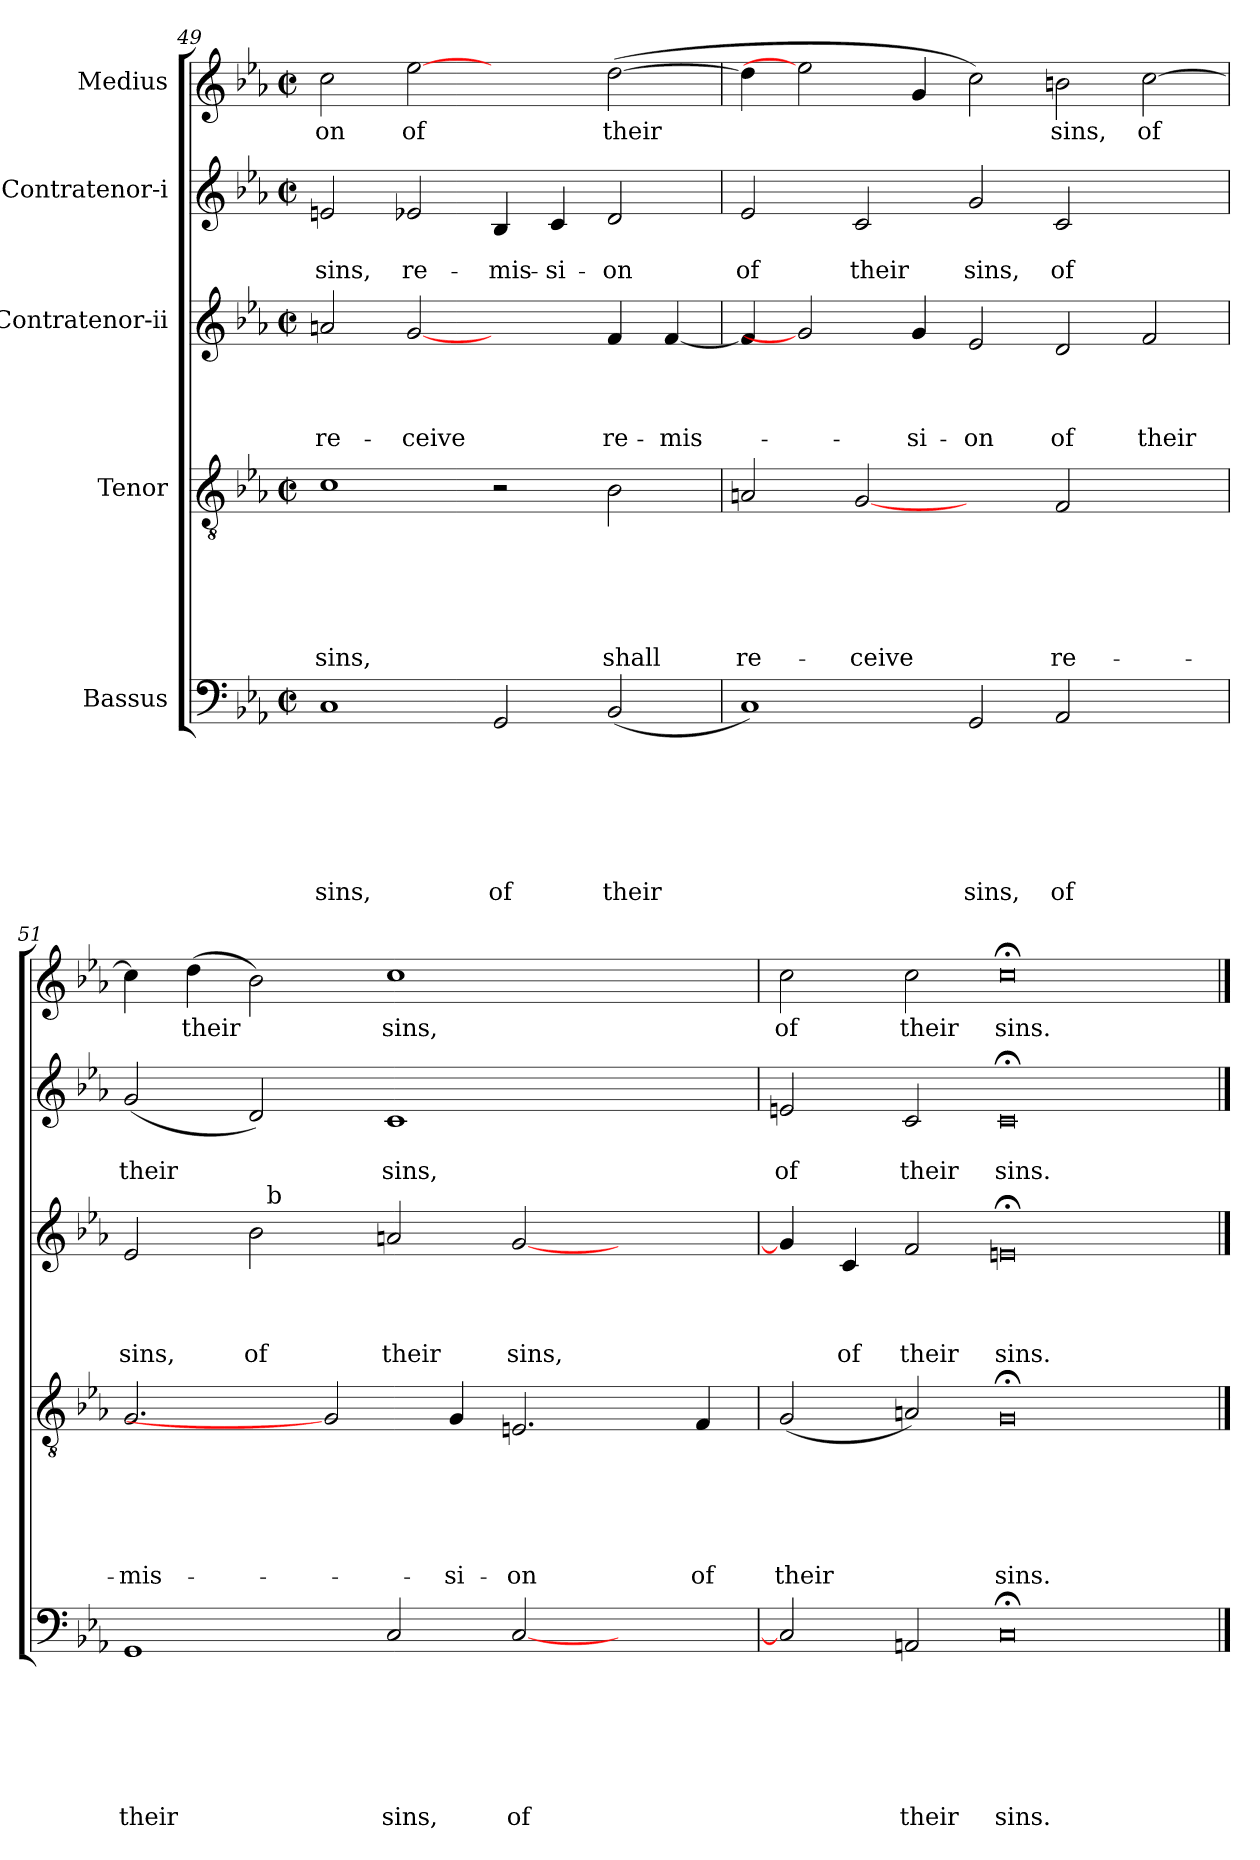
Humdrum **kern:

**kern	**text	**text	**text	**text	**text	**text	**text	**kern	**text	**text	**text	**text	**text	**text	**kern	**text	**text	**text	**text	**kern	**text	**text	**kern	**text
*part5	*part5	*part5	*part5	*part5	*part5	*part5	*part5	*part4	*part4	*part4	*part4	*part4	*part4	*part4	*part3	*part3	*part3	*part3	*part3	*part2	*part2	*part2	*part1	*part1
*staff5	*staff5	*staff5	*staff5	*staff5	*staff5	*staff5	*staff5	*staff4	*staff4	*staff4	*staff4	*staff4	*staff4	*staff4	*staff3	*staff3	*staff3	*staff3	*staff3	*staff2	*staff2	*staff2	*staff1	*staff1
*I"Bassus	*	*	*	*	*	*	*	*I"Tenor	*	*	*	*	*	*	*I"Contratenor-ii	*	*	*	*	*I"Contratenor-i	*	*	*I"Medius	*
!!LO:PB:g=z
*clefF4	*	*	*	*	*	*	*	*clefGv2	*	*	*	*	*	*	*clefG2	*	*	*	*	*clefG2	*	*	*clefG2	*
*k[b-e-a-]	*	*	*	*	*	*	*	*k[b-e-a-]	*	*	*	*	*	*	*k[b-e-a-]	*	*	*	*	*k[b-e-a-]	*	*	*k[b-e-a-]	*
*E-:	*	*	*	*	*	*	*	*E-:	*	*	*	*	*	*	*E-:	*	*	*	*	*E-:	*	*	*E-:	*
*M2/2	*	*	*	*	*	*	*	*M2/2	*	*	*	*	*	*	*M2/2	*	*	*	*	*M2/2	*	*	*M2/2	*
*met(c|)	*	*	*	*	*	*	*	*met(c|)	*	*	*	*	*	*	*met(c|)	*	*	*	*	*met(c|)	*	*	*met(c|)	*
=49	=49	=49	=49	=49	=49	=49	=49	=49	=49	=49	=49	=49	=49	=49	=49	=49	=49	=49	=49	=49	=49	=49	=49	=49
!	!	!	!	!	!	!	!LO:LY:b	!	!	!	!	!	!	!LO:LY:b	!	!	!	!	!LO:LY:b	!	!	!LO:LY:b	!	!LO:LY:b
1C	.	.	.	.	.	.	sins,	1c	.	.	.	.	.	sins,	2an/	.	.	.	re-	2en/	.	sins,	2cc\	-on
!	!	!	!	!	!	!	!	!	!	!	!	!	!	!	!	!	!	!	!LO:LY:b	!	!	!LO:LY:b	!	!LO:LY:b
.	.	.	.	.	.	.	.	.	.	.	.	.	.	.	[2g	.	.	.	-ceive	2e-X/	.	re-	[2ee-	of
!	!	!	!	!	!	!	!LO:LY:b	!	!	!	!	!	!	!	!	!	!	!	!	!	!	!LO:LY:b	!	!
2GG/	.	.	.	.	.	.	of	2r	.	.	.	.	.	.	2ryy	.	.	.	.	4B-/	.	-mis-	2ryy	.
!	!	!	!	!	!	!	!	!	!	!	!	!	!	!	!	!	!	!	!	!	!	!LO:LY:b	!	!
.	.	.	.	.	.	.	.	.	.	.	.	.	.	.	.	.	.	.	.	4c/	.	-si-	.	.
!	!	!	!	!	!	!	!LO:LY:b	!	!	!	!	!	!	!LO:LY:b	!	!	!	!	!LO:LY:b	!	!	!LO:LY:b:rj	!	!LO:LY:b
(<2BB-/	.	.	.	.	.	.	their	2B-\	.	.	.	.	.	shall	4f/	.	.	.	re-	2d/	.	-on	(>[>2dd\	their
!	!	!	!	!	!	!	!	!	!	!	!	!	!	!	!	!	!	!	!LO:LY:b	!	!	!	!	!
.	.	.	.	.	.	.	.	.	.	.	.	.	.	.	[<4f/	.	.	.	-mis-	.	.	.	.	.
=50	=50	=50	=50	=50	=50	=50	=50	=50	=50	=50	=50	=50	=50	=50	=50	=50	=50	=50	=50	=50	=50	=50	=50	=50
!	!	!	!	!	!	!	!	!	!	!	!	!	!	!LO:LY:b	!	!	!	!	!	!	!	!LO:LY:b	!	!
1C)	.	.	.	.	.	.	.	2An/	.	.	.	.	.	re-	4f/]	.	.	.	.	2e-/	.	of	4dd\]	.
.	.	.	.	.	.	.	.	.	.	.	.	.	.	.	2g]	.	.	.	.	.	.	.	2ee-]	.
!	!	!	!	!	!	!	!	!	!	!	!	!	!	!LO:LY:b	!	!	!	!	!	!	!	!LO:LY:b	!	!
.	.	.	.	.	.	.	.	[2G	.	.	.	.	.	-ceive	.	.	.	.	.	2c/	.	their	.	.
!	!	!	!	!	!	!	!	!	!	!	!	!	!	!	!	!	!	!	!LO:LY:b	!	!	!	!	!
.	.	.	.	.	.	.	.	.	.	.	.	.	.	.	4g/	.	.	.	-si-	.	.	.	4g/	.
!	!	!	!	!	!	!	!LO:LY:b	!	!	!	!	!	!	!	!	!	!	!	!LO:LY:b:rj	!	!	!LO:LY:b	!	!
2GG/	.	.	.	.	.	.	sins,	2ryy	.	.	.	.	.	.	2e-/	.	.	.	-on	2g/	.	sins,	2cc\)	.
!	!	!	!	!	!	!	!LO:LY:b	!	!	!	!	!	!	!LO:LY:b	!	!	!	!	!LO:LY:b	!	!	!LO:LY:b	!	!LO:LY:b
2AA-/	.	.	.	.	.	.	of	2F/	.	.	.	.	.	re-	2d/	.	.	.	of	2c/	.	of	2bn\	sins,
!	!	!	!	!	!	!	!	!	!	!	!	!	!	!	!	!	!	!	!LO:LY:b	!	!	!	!	!LO:LY:b
2ryy	.	.	.	.	.	.	.	2ryy	.	.	.	.	.	.	2f/	.	.	.	their	2ryy	.	.	[>2cc\	of
=51	=51	=51	=51	=51	=51	=51	=51	=51	=51	=51	=51	=51	=51	=51	=51	=51	=51	=51	=51	=51	=51	=51	=51	=51
!	!	!	!	!	!	!	!LO:LY:b	!	!	!	!	!	!	!LO:LY:b	!	!	!	!	!LO:LY:b	!	!	!LO:LY:b	!	!
*	*	*	*	*	*	*	*	*	*	*	*	*	*	*	*^	*	*	*	*	*	*	*	*	*
1GG	.	.	.	.	.	.	their	2.G/	.	.	.	.	.	-mis-	2e-/	2ryy	.	.	.	sins,	(<2g/	.	their	4cc\]	.
!	!	!	!	!	!	!	!	!	!	!	!	!	!	!	!	!	!	!	!	!	!	!	!	!	!LO:LY:b
.	.	.	.	.	.	.	.	.	.	.	.	.	.	.	.	.	.	.	.	.	.	.	.	(>4dd\	their
!	!	!	!	!	!	!	!	!	!	!	!	!	!	!	!	!	!	!	!	!LO:LY:b	!	!	!	!	!
.	.	.	.	.	.	.	.	.	.	.	.	.	.	.	2b-\	32ryy	.	.	.	of	2d/)	.	.	2b-\)	.
!	!	!	!	!	!	!	!	!	!	!	!	!	!	!	!	!LO:TX:a:t=b	!	!	!	!	!	!	!	!	!
.	.	.	.	.	.	.	.	.	.	.	.	.	.	.	.	1ryy	.	.	.	.	.	.	.	.	.
.	.	.	.	.	.	.	.	2G]	.	.	.	.	.	.	.	.	.	.	.	.	.	.	.	.	.
!	!	!	!	!	!	!	!LO:LY:b	!	!	!	!	!	!	!	!	!	!	!	!	!LO:LY:b	!	!	!LO:LY:b	!	!LO:LY:b
2C/	.	.	.	.	.	.	sins,	.	.	.	.	.	.	.	2an/	.	.	.	.	their	1c	.	sins,	1cc	sins,
!	!	!	!	!	!	!	!	!	!	!	!	!	!	!LO:LY:b	!	!	!	!	!	!	!	!	!	!	!
.	.	.	.	.	.	.	.	4G/	.	.	.	.	.	-si-	.	.	.	.	.	.	.	.	.	.	.
!	!	!	!	!	!	!	!LO:LY:b	!	!	!	!	!	!	!LO:LY:b:rj	!	!	!	!	!	!LO:LY:b	!	!	!	!	!
[<2C/	.	.	.	.	.	.	of	2.En/	.	.	.	.	.	-on	[<2g/	.	.	.	.	sins,	.	.	.	.	.
.	.	.	.	.	.	.	.	.	.	.	.	.	.	.	.	2ryy	.	.	.	.	.	.	.	.	.
2ryy	.	.	.	.	.	.	.	.	.	.	.	.	.	.	2ryy	.	.	.	.	.	2ryy	.	.	2ryy	.
.	.	.	.	.	.	.	.	.	.	.	.	.	.	.	.	4...ryy	.	.	.	.	.	.	.	.	.
!	!	!	!	!	!	!	!	!	!	!	!	!	!	!LO:LY:b	!	!	!	!	!	!	!	!	!	!	!
.	.	.	.	.	.	.	.	4F/	.	.	.	.	.	of	.	.	.	.	.	.	.	.	.	.	.
=52	=52	=52	=52	=52	=52	=52	=52	=52	=52	=52	=52	=52	=52	=52	=52	=52	=52	=52	=52	=52	=52	=52	=52	=52	=52
!	!	!	!	!	!	!	!	!	!	!	!	!	!	!LO:LY:b	!	!	!	!	!	!	!	!	!LO:LY:b	!	!LO:LY:b
*	*	*	*	*	*	*	*	*	*	*	*	*	*	*	*v	*v	*	*	*	*	*	*	*	*	*
2C/]	.	.	.	.	.	.	.	(<2G/	.	.	.	.	.	their	4g/]	.	.	.	.	2en/	.	of	2cc\	of
!	!	!	!	!	!	!	!	!	!	!	!	!	!	!	!	!	!	!	!LO:LY:b	!	!	!	!	!
.	.	.	.	.	.	.	.	.	.	.	.	.	.	.	4c/	.	.	.	of	.	.	.	.	.
!	!	!	!	!	!	!	!LO:LY:b	!	!	!	!	!	!	!	!	!	!	!	!LO:LY:b	!	!	!LO:LY:b	!	!LO:LY:b
2AAn/	.	.	.	.	.	.	their	2An/)	.	.	.	.	.	.	2f/	.	.	.	their	2c/	.	their	2cc\	their
!	!	!	!	!	!	!	!LO:LY:b	!	!	!	!	!	!	!LO:LY:b	!	!	!	!	!LO:LY:b	!	!	!LO:LY:b	!	!LO:LY:b
0C;<	.	.	.	.	.	.	sins.	0G;<	.	.	.	.	.	sins.	0en;<	.	.	.	sins.	0c;<	.	sins.	0cc;<	sins.
==	==	==	==	==	==	==	==	==	==	==	==	==	==	==	==	==	==	==	==	==	==	==	==	==
*-	*-	*-	*-	*-	*-	*-	*-	*-	*-	*-	*-	*-	*-	*-	*-	*-	*-	*-	*-	*-	*-	*-	*-	*-
